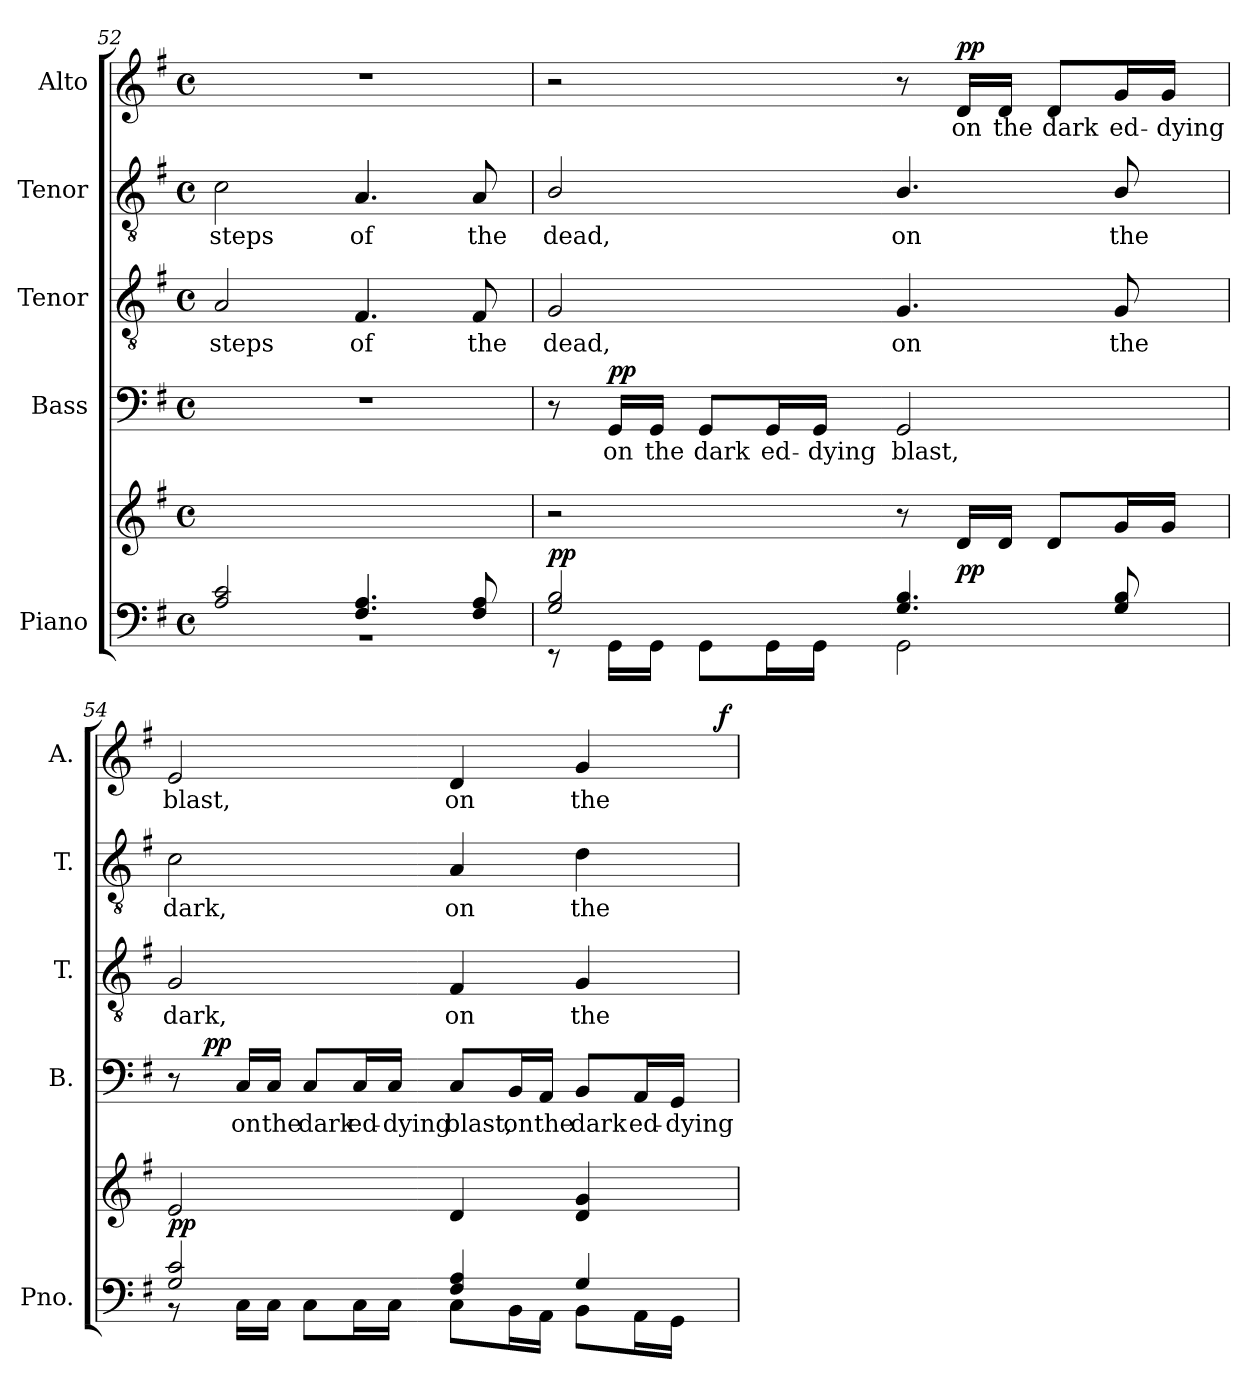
**kern	**kern	**dynam	**kern	**text	**dynam	**kern	**text	**kern	**text	**kern	**text	**dynam
*part5	*part5	*part5	*part4	*part4	*part4	*part3	*part3	*part2	*part2	*part1	*part1	*part1
*staff6	*staff5	*staff5/6	*staff4	*staff4	*staff4	*staff3	*staff3	*staff2	*staff2	*staff1	*staff1	*staff1
*I"Piano	*	*	*I"Bass	*	*	*I"Tenor	*	*I"Tenor	*	*I"Alto	*	*
*I'Pno.	*	*	*I'B.	*	*	*I'T.	*	*I'T.	*	*I'A.	*	*
*clefF4	*clefG2	*	*clefF4	*	*	*clefGv2	*	*clefGv2	*	*clefG2	*	*
*	*	*	*	*	*	*ITrd7c12	*	*ITrd7c12	*	*	*	*
*k[f#]	*k[f#]	*	*k[f#]	*	*	*k[f#]	*	*k[f#]	*	*k[f#]	*	*
*G:	*G:	*	*G:	*	*	*G:	*	*G:	*	*G:	*	*
*M4/4	*M4/4	*	*M4/4	*	*	*M4/4	*	*M4/4	*	*M4/4	*	*
*met(c)	*met(c)	*	*met(c)	*	*	*met(c)	*	*met(c)	*	*met(c)	*	*
=52	=52	=52	=52	=52	=52	=52	=52	=52	=52	=52	=52	=52
*^	*	*	*	*	*	*	*	*	*	*	*	*
!	!	!	!	!	!	!	!	!LO:LY:b:color=#000000	!	!	!	!	!
!	!	!	!	!	!	!	!	!	!	!LO:LY:b:color=#000000	!	!	!
2Ai/ 2ci	1r	1ryy	.	1r	.	.	2AAi/	steps	2Ci\	steps	1r	.	.
!	!	!	!	!	!	!	!	!LO:LY:b:color=#000000	!	!	!	!	!
!	!	!	!	!	!	!	!	!	!	!LO:LY:b:color=#000000	!	!	!
4.F#i/ 4.Ai	.	.	.	.	.	.	4.FF#i/	of	4.AAi/	of	.	.	.
!	!	!	!	!	!	!	!	!LO:LY:b:color=#000000	!	!	!	!	!
!	!	!	!	!	!	!	!	!	!	!LO:LY:b:color=#000000	!	!	!
8F#i/ 8Ai	.	.	.	.	.	.	8FF#i/	the	8AAi/	the	.	.	.
=53	=53	=53	=53	=53	=53	=53	=53	=53	=53	=53	=53	=53	=53
!	!	!	!	!	!	!	!	!LO:LY:b:color=#000000	!	!	!	!	!
!	!	!	!	!	!	!	!	!	!	!LO:LY:b:color=#000000	!	!	!
2Gi/ 2Bi	8r	2r	pp	8r	.	.	2GGi/	dead,	2BBi/	dead,	2r	.	.
!	!	!	!	!	!LO:LY:b:color=#000000	!	!	!	!	!	!	!	!
.	16GGi\LL	.	.	16GGi/LL	on	pp	.	.	.	.	.	.	.
!	!	!	!	!	!LO:LY:b:color=#000000	!	!	!	!	!	!	!	!
.	16GGi\JJ	.	.	16GGi/JJ	the	.	.	.	.	.	.	.	.
!	!	!	!	!	!LO:LY:b:color=#000000	!	!	!	!	!	!	!	!
.	8GGi\L	.	.	8GGi/L	dark	.	.	.	.	.	.	.	.
!	!	!	!	!	!LO:LY:b:color=#000000	!	!	!	!	!	!	!	!
.	16GGi\L	.	.	16GGi/L	ed-	.	.	.	.	.	.	.	.
!	!	!	!	!	!LO:LY:b:color=#000000	!	!	!	!	!	!	!	!
.	16GGi\JJ	.	.	16GGi/JJ	-dying	.	.	.	.	.	.	.	.
!	!	!	!	!	!LO:LY:b:color=#000000	!	!	!	!	!	!	!	!
!	!	!	!	!	!	!	!	!LO:LY:b:color=#000000	!	!	!	!	!
!	!	!	!	!	!	!	!	!	!	!LO:LY:b:color=#000000	!	!	!
4.Gi/ 4.Bi	2GGi\	8r	.	2GGi/	blast,	.	4.GGi/	on	4.BBi/	on	8r	.	.
!	!	!	!	!	!	!	!	!	!	!	!	!LO:LY:b:color=#000000	!
.	.	16di/LL	pp	.	.	.	.	.	.	.	16di/LL	on	pp
!	!	!	!	!	!	!	!	!	!	!	!	!LO:LY:b:color=#000000	!
.	.	16di/JJ	.	.	.	.	.	.	.	.	16di/JJ	the	.
!	!	!	!	!	!	!	!	!	!	!	!	!LO:LY:b:color=#000000	!
.	.	8di/L	.	.	.	.	.	.	.	.	8di/L	dark	.
!	!	!	!	!	!	!	!	!LO:LY:b:color=#000000	!	!	!	!	!
!	!	!	!	!	!	!	!	!	!	!LO:LY:b:color=#000000	!	!	!
!	!	!	!	!	!	!	!	!	!	!	!	!LO:LY:b:color=#000000	!
8Gi/ 8Bi	.	16gi/L	.	.	.	.	8GGi/	the	8BBi/	the	16gi/L	ed-	.
!	!	!	!	!	!	!	!	!	!	!	!	!LO:LY:b:color=#000000	!
.	.	16gi/JJ	.	.	.	.	.	.	.	.	16gi/JJ	-dying	.
!!LO:LB:g=z
=54	=54	=54	=54	=54	=54	=54	=54	=54	=54	=54	=54	=54	=54
!	!	!	!	!	!	!	!	!LO:LY:b:color=#000000	!	!	!	!	!
!	!	!	!	!	!	!	!	!	!	!LO:LY:b:color=#000000	!	!	!
!	!	!	!	!	!	!	!	!	!	!	!	!LO:LY:b:color=#000000	!
*	*	*	*	*^	*	*	*	*	*	*	*^	*	*
2Gi/ 2ci	8r	2ei/	pp	8r	32ryy	.	.	2GGi/	dark,	2Ci\	dark,	2ei/	2ryy	blast,	.
.	.	.	.	.	64ryy	.	.	.	.	.	.	.	.	.	.
.	.	.	.	.	512.ryy	.	.	.	.	.	.	.	.	.	.
.	.	.	.	.	2ryy	.	pp	.	.	.	.	.	.	.	.
!	!	!	!	!	!	!LO:LY:b:color=#000000	!	!	!	!	!	!	!	!	!
.	16Ci\LL	.	.	16Ci/LL	.	on	.	.	.	.	.	.	.	.	.
!	!	!	!	!	!	!LO:LY:b:color=#000000	!	!	!	!	!	!	!	!	!
.	16Ci\JJ	.	.	16Ci/JJ	.	the	.	.	.	.	.	.	.	.	.
!	!	!	!	!	!	!LO:LY:b:color=#000000	!	!	!	!	!	!	!	!	!
.	8Ci\L	.	.	8Ci/L	.	dark	.	.	.	.	.	.	.	.	.
!	!	!	!	!	!	!LO:LY:b:color=#000000	!	!	!	!	!	!	!	!	!
.	16Ci\L	.	.	16Ci/L	.	ed-	.	.	.	.	.	.	.	.	.
!	!	!	!	!	!	!LO:LY:b:color=#000000	!	!	!	!	!	!	!	!	!
.	16Ci\JJ	.	.	16Ci/JJ	.	-dying	.	.	.	.	.	.	.	.	.
!	!	!	!	!	!	!LO:LY:b:color=#000000	!	!	!	!	!	!	!	!	!
!	!	!	!	!	!	!	!	!	!LO:LY:b:color=#000000	!	!	!	!	!	!
!	!	!	!	!	!	!	!	!	!	!	!LO:LY:b:color=#000000	!	!	!	!
!	!	!	!	!	!	!	!	!	!	!	!	!	!	!LO:LY:b:color=#000000	!
4F#i/ 4Ai	8Ci\L	4di/	.	8Ci/L	.	blast,	.	4FF#i/	on	4AAi/	on	4di/	4ryy	on	.
.	.	.	.	.	4ryy	.	.	.	.	.	.	.	.	.	.
!	!	!	!	!	!	!LO:LY:b:color=#000000	!	!	!	!	!	!	!	!	!
.	16BBi\L	.	.	16BBi/L	.	on	.	.	.	.	.	.	.	.	.
!	!	!	!	!	!	!LO:LY:b:color=#000000	!	!	!	!	!	!	!	!	!
.	16AAi\JJ	.	.	16AAi/JJ	.	the	.	.	.	.	.	.	.	.	.
!	!	!	!	!	!	!LO:LY:b:color=#000000	!	!	!	!	!	!	!	!	!
!	!	!	!	!	!	!	!	!	!LO:LY:b:color=#000000	!	!	!	!	!	!
!	!	!	!	!	!	!	!	!	!	!	!LO:LY:b:color=#000000	!	!	!	!
!	!	!	!	!	!	!	!	!	!	!	!	!	!	!LO:LY:b:color=#000000	!
4Gi/	8BBi\L	4di/ 4gi	.	8BBi/L	.	dark	.	4GGi/	the	4Di\	the	4gi/	8ryy	the	.
.	.	.	.	.	8ryy	.	.	.	.	.	.	.	.	.	.
!	!	!	!	!	!	!LO:LY:b:color=#000000	!	!	!	!	!	!	!	!	!
.	16AAi\L	.	.	16AAi/L	.	ed-	.	.	.	.	.	.	16ryy	.	.
.	.	.	.	.	16ryy	.	.	.	.	.	.	.	.	.	.
!	!	!	!	!	!	!LO:LY:b:color=#000000	!	!	!	!	!	!	!	!	!
.	16GGi\JJ	.	.	16GGi/JJ	.	-dying	.	.	.	.	.	.	32ryy	.	.
.	.	.	.	.	.	.	.	.	.	.	.	.	64ryy	.	.
.	.	.	.	.	.	.	.	.	.	.	.	.	128...ryy	.	.
.	.	.	.	.	128ryy	.	.	.	.	.	.	.	.	.	.
.	.	.	.	.	256ryy	.	.	.	.	.	.	.	.	.	.
.	.	.	.	.	1024ryy	.	.	.	.	.	.	.	1024ryy	.	f
*v	*v	*	*	*v	*v	*	*	*	*	*	*	*v	*v	*	*
=	=	=	=	=	=	=	=	=	=	=	=	=
*-	*-	*-	*-	*-	*-	*-	*-	*-	*-	*-	*-	*-
